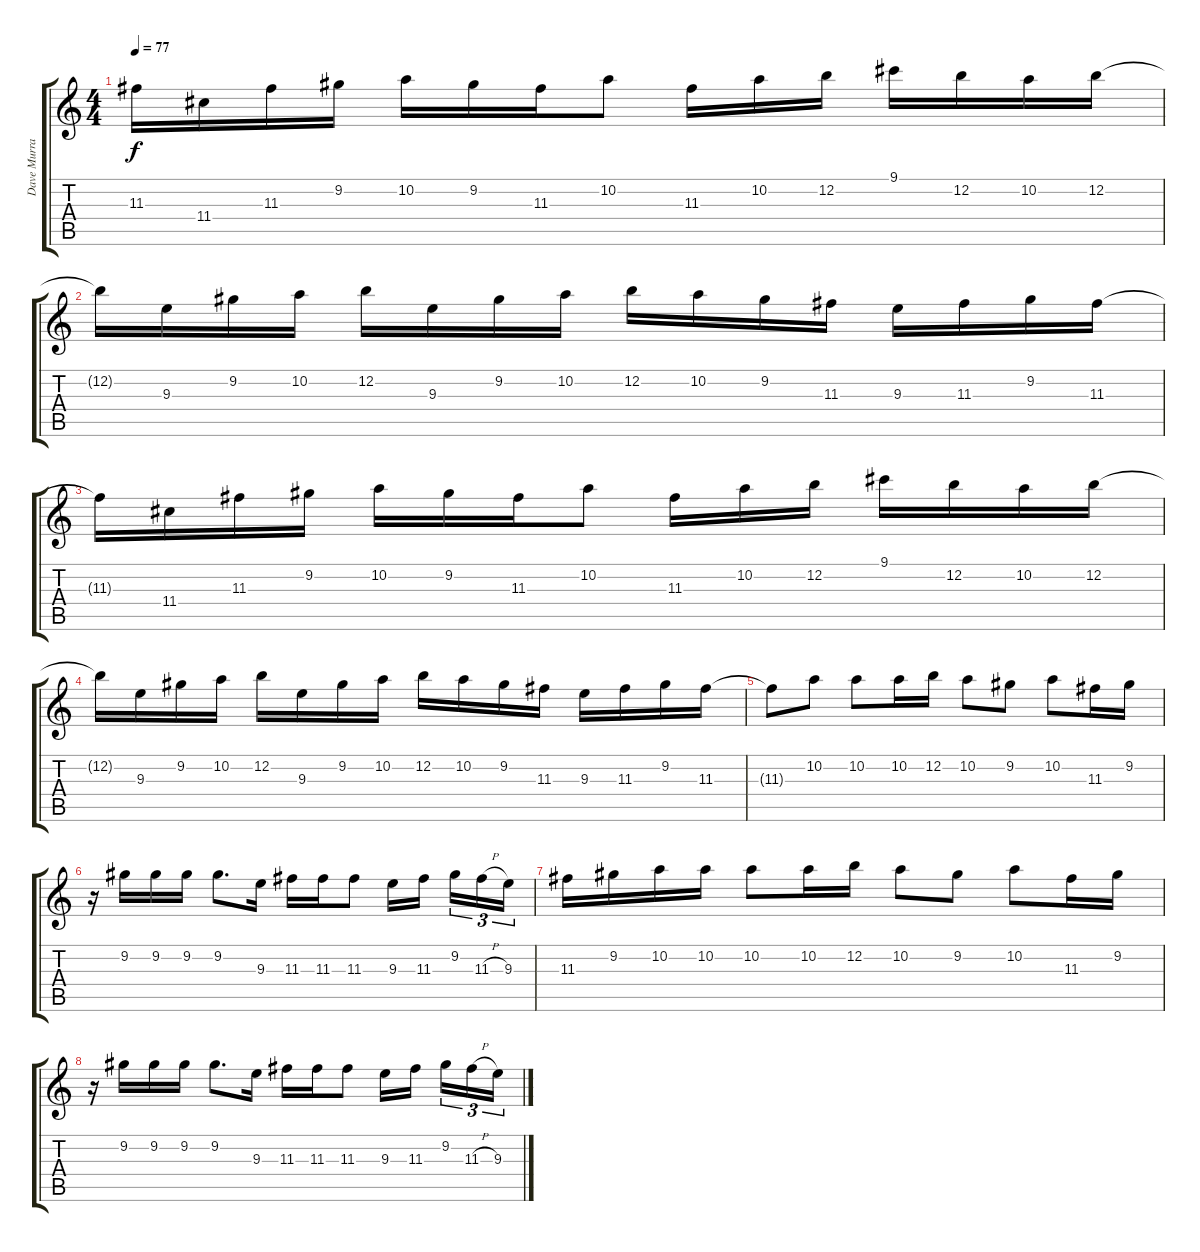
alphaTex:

\track ("Dave Murray" "Dave Murra") {instrument overdrivenguitar}
\staff {score tabs}
\tuning (E4 B3 G3 D3 A2 E2) {hide}
\ts (4 4)
\tempo 77
\clef g2
\ks c
11.3{t}.16{dy f} 11.4.16 11.3.16 9.2.16 10.2.16 9.2.16 11.3.16 10.2.8 11.3.16 10.2.16 12.2.16 9.1.16 12.2.16 10.2.16 12.2.16 |
12.2{t}.16 9.3.16 9.2.16 10.2.16 12.2.16 9.3.16 9.2.16 10.2.16 12.2.16 10.2.16 9.2.16 11.3.16 9.3.16 11.3.16 9.2.16 11.3.16 |
11.3{t}.16 11.4.16 11.3.16 9.2.16 10.2.16 9.2.16 11.3.16 10.2.8 11.3.16 10.2.16 12.2.16 9.1.16 12.2.16 10.2.16 12.2.16 |
12.2{t}.16 9.3.16 9.2.16 10.2.16 12.2.16 9.3.16 9.2.16 10.2.16 12.2.16 10.2.16 9.2.16 11.3.16 9.3.16 11.3.16 9.2.16 11.3.16 |
11.3{t}.8 10.2.8 10.2.8 10.2.16 12.2.16 10.2.8 9.2.8 10.2.8 11.3.16 9.2.16 |
r.16 9.2.16 9.2.16 9.2.16 9.2.8{d} 9.3.16 11.3.16 11.3.16 11.3.8 9.3.16 11.3.16{beam splitsecondary} 9.2.16{tu (3 2)} 11.3{h}.16{tu (3 2)} 9.3.16{tu (3 2)} |
11.3.16 9.2.16 10.2.16 10.2.16 10.2.8 10.2.16 12.2.16 10.2.8 9.2.8 10.2.8 11.3.16 9.2.16 |
r.16 9.2.16 9.2.16 9.2.16 9.2.8{d} 9.3.16 11.3.16 11.3.16 11.3.8 9.3.16 11.3.16{beam splitsecondary} 9.2.16{tu (3 2)} 11.3{h}.16{tu (3 2)} 9.3.16{tu (3 2)}
